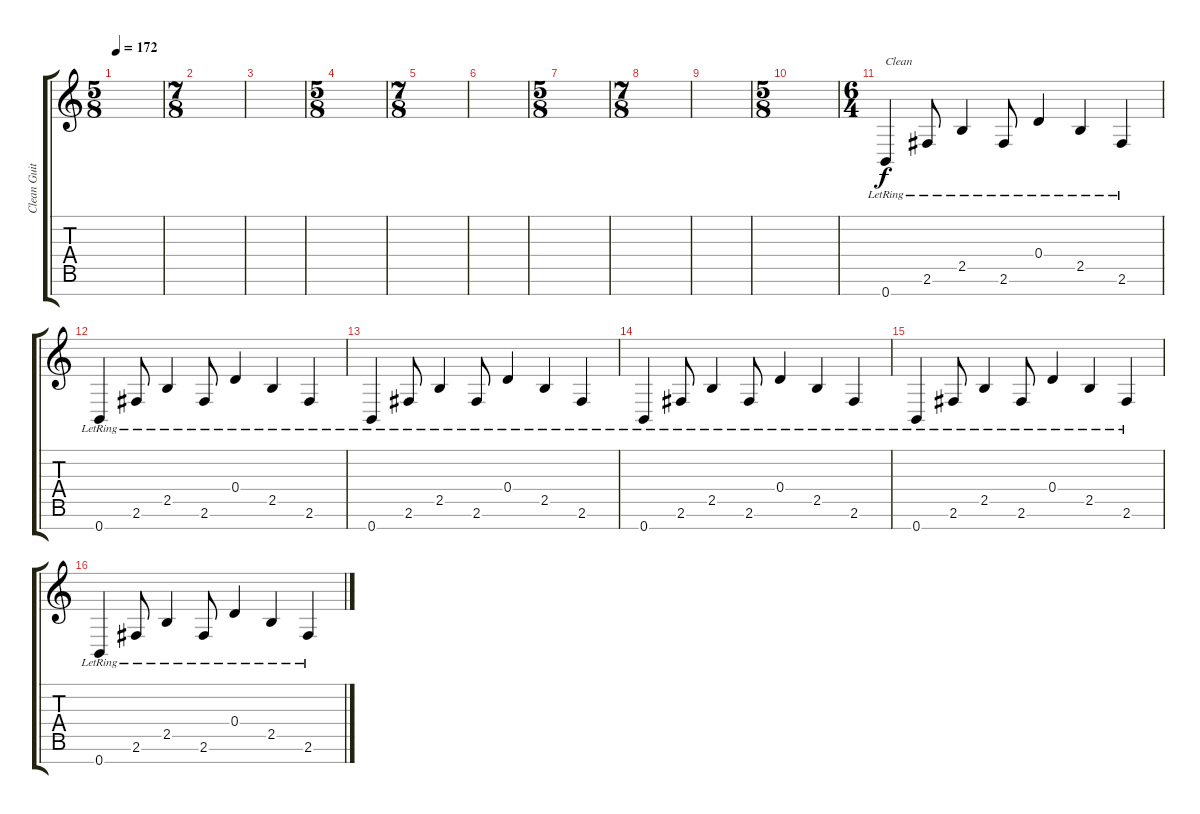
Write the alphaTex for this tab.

\track ("Clean Guitar" "Clean Guit") {instrument electricguitarclean}
\staff {score tabs}
\tuning (E4 B3 G3 D3 A2 E2 B1) {hide}
\ts (5 8)
\tempo 172
\clef g2
\ks c
|
\ts (7 8)
|
|
\ts (5 8)
|
\ts (7 8)
|
|
\ts (5 8)
|
\ts (7 8)
|
|
\ts (5 8)
|
\ts (6 4)
0.7{lr}.4{txt "Clean" instrument electricguitarclean} 2.6{lr}.8 2.5{lr}.4 2.6{lr}.8 0.4{lr}.4 2.5{lr}.4 2.6{lr}.4 |
0.7{lr}.4 2.6{lr}.8 2.5{lr}.4 2.6{lr}.8 0.4{lr}.4 2.5{lr}.4 2.6{lr}.4 |
0.7{lr}.4 2.6{lr}.8 2.5{lr}.4 2.6{lr}.8 0.4{lr}.4 2.5{lr}.4 2.6{lr}.4 |
0.7{lr}.4 2.6{lr}.8 2.5{lr}.4 2.6{lr}.8 0.4{lr}.4 2.5{lr}.4 2.6{lr}.4 |
0.7{lr}.4 2.6{lr}.8 2.5{lr}.4 2.6{lr}.8 0.4{lr}.4 2.5{lr}.4 2.6{lr}.4 |
0.7{lr}.4 2.6{lr}.8 2.5{lr}.4 2.6{lr}.8 0.4{lr}.4 2.5{lr}.4 2.6{lr}.4
